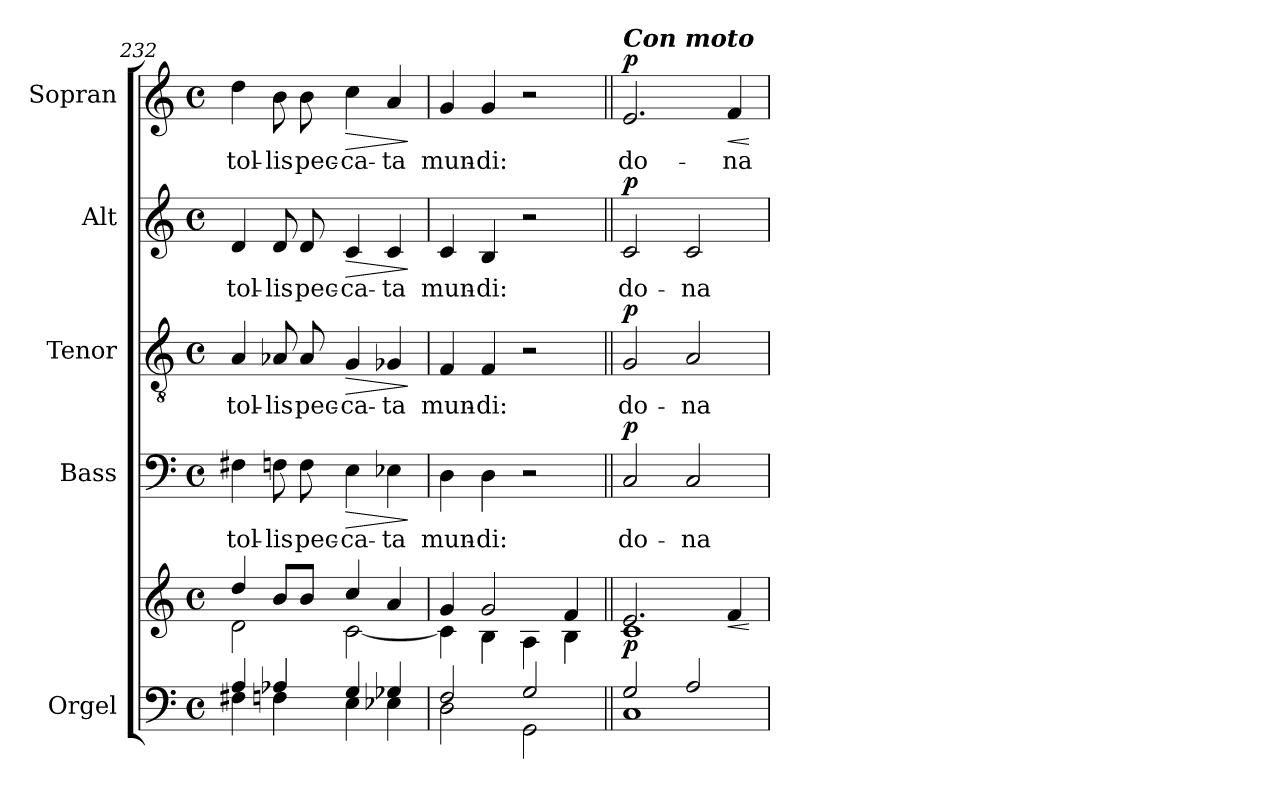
**kern	**kern	**dynam	**kern	**text	**dynam	**kern	**text	**dynam	**kern	**text	**dynam	**kern	**text	**dynam
*part5	*part5	*part5	*part4	*part4	*part4	*part3	*part3	*part3	*part2	*part2	*part2	*part1	*part1	*part1
*staff6	*staff5	*staff5/6	*staff4	*staff4	*staff4	*staff3	*staff3	*staff3	*staff2	*staff2	*staff2	*staff1	*staff1	*staff1
*I"Orgel	*	*	*I"Bass	*	*	*I"Tenor	*	*	*I"Alt	*	*	*I"Sopran	*	*
*I'Org.	*	*	*I'B.	*	*	*I'T.	*	*	*I'A.	*	*	*I'S.	*	*
*clefF4	*clefG2	*	*clefF4	*	*	*clefGv2	*	*	*clefG2	*	*	*clefG2	*	*
*k[]	*k[]	*	*k[]	*	*	*k[]	*	*	*k[]	*	*	*k[]	*	*
*C:	*C:	*	*C:	*	*	*C:	*	*	*C:	*	*	*C:	*	*
*M4/4	*M4/4	*	*M4/4	*	*	*M4/4	*	*	*M4/4	*	*	*M4/4	*	*
*met(c)	*met(c)	*	*met(c)	*	*	*met(c)	*	*	*met(c)	*	*	*met(c)	*	*
=232	=232	=232	=232	=232	=232	=232	=232	=232	=232	=232	=232	=232	=232	=232
*^	*^	*	*	*	*	*	*	*	*	*	*	*	*	*
!	!	!	!	!	!	!LO:LY:b	!	!	!LO:LY:b	!	!	!LO:LY:b	!	!	!LO:LY:b	!
4A/	4F#X\	4dd/	2d\	.	4F#X\	tol-	.	4A/	tol-	.	4d/	tol-	.	4dd\	tol-	.
!	!	!	!	!	!	!LO:LY:b	!	!	!LO:LY:b	!	!	!LO:LY:b	!	!	!LO:LY:b	!
4A-X/	4Fn\	8b/L	.	.	8Fn\	-lis	.	8A-X/	-lis	.	8d/	-lis	.	8b\	-lis	.
!	!	!	!	!	!	!LO:LY:b	!	!	!LO:LY:b	!	!	!LO:LY:b	!	!	!LO:LY:b	!
.	.	8b/J	.	.	8F\	pec-	.	8A-/	pec-	.	8d/	pec-	.	8b\	pec-	.
!	!	!	!	!	!	!LO:LY:b	!LO:HP:b	!	!LO:LY:b	!LO:HP:b	!	!LO:LY:b	!LO:HP:b	!	!LO:LY:b	!LO:HP:b
4G/	4E\	4cc/	[<2c\	.	4E\	-ca-	>	4G/	-ca-	>	4c/	-ca-	>	4cc\	-ca-	>
!	!	!	!	!	!	!LO:LY:b	!	!	!LO:LY:b	!	!	!LO:LY:b	!	!	!LO:LY:b	!
4G-X/	4E-X\	4a/	.	.	4E-X\	-ta	.	4G-X/	-ta	.	4c/	-ta	.	4a/	-ta	.
*v	*v	*	*	*	*	*	*	*	*	*	*	*	*	*	*	*
*	*v	*v	*	*	*	*	*	*	*	*	*	*	*	*	*
.	.	.	.	.	]	.	.	]	.	.	]	.	.	]
=233	=233	=233	=233	=233	=233	=233	=233	=233	=233	=233	=233	=233	=233	=233
*^	*^	*	*	*	*	*	*	*	*	*	*	*	*	*
!	!	!	!	!	!	!LO:LY:b	!	!	!LO:LY:b	!	!	!LO:LY:b	!	!	!LO:LY:b	!
2F/	2D\	4g/	4c\]	.	4D\	mun-	.	4F/	mun-	.	4c/	mun-	.	4g/	mun-	.
!	!	!	!	!	!	!LO:LY:b	!	!	!LO:LY:b	!	!	!LO:LY:b	!	!	!LO:LY:b	!
.	.	2g/	4B\	.	4D\	-di:	.	4F/	-di:	.	4B/	-di:	.	4g/	-di:	.
2G/	2GG\	.	4A\	.	2r	.	.	2r	.	.	2r	.	.	2r	.	.
.	.	4f/	4B\	.	.	.	.	.	.	.	.	.	.	.	.	.
!!LO:PB:g=z
=234||	=234||	=234||	=234||	=234||	=234||	=234||	=234||	=234||	=234||	=234||	=234||	=234||	=234||	=234||	=234||	=234||
!	!	!	!	!	!	!	!	!	!	!	!	!	!	!LO:TX:a:Bi:t=Con moto	!	!
!	!	!	!	!LO:DY:b	!	!LO:LY:b	!LO:DY:a	!	!LO:LY:b	!LO:DY:a	!	!LO:LY:b	!LO:DY:a	!	!LO:LY:b	!LO:DY:a
2G/	1C	2.e/	1c	p	2C/	do-	p	2G/	do-	p	2c/	do-	p	2.e/	do-	p
!	!	!	!	!	!	!LO:LY:b	!	!	!LO:LY:b	!	!	!LO:LY:b	!	!	!	!
2A/	.	.	.	.	2C/	-na	.	2A/	-na	.	2c/	-na	.	.	.	.
!	!	!	!	!LO:HP:b	!	!	!	!	!	!	!	!	!	!	!LO:LY:b	!LO:HP:b
.	.	4f/	.	<	.	.	.	.	.	.	.	.	.	4f/	-na	<
*v	*v	*	*	*	*	*	*	*	*	*	*	*	*	*	*	*
*	*v	*v	*	*	*	*	*	*	*	*	*	*	*	*	*
.	.	[	.	.	.	.	.	.	.	.	.	.	.	[
=	=	=	=	=	=	=	=	=	=	=	=	=	=	=
*-	*-	*-	*-	*-	*-	*-	*-	*-	*-	*-	*-	*-	*-	*-
